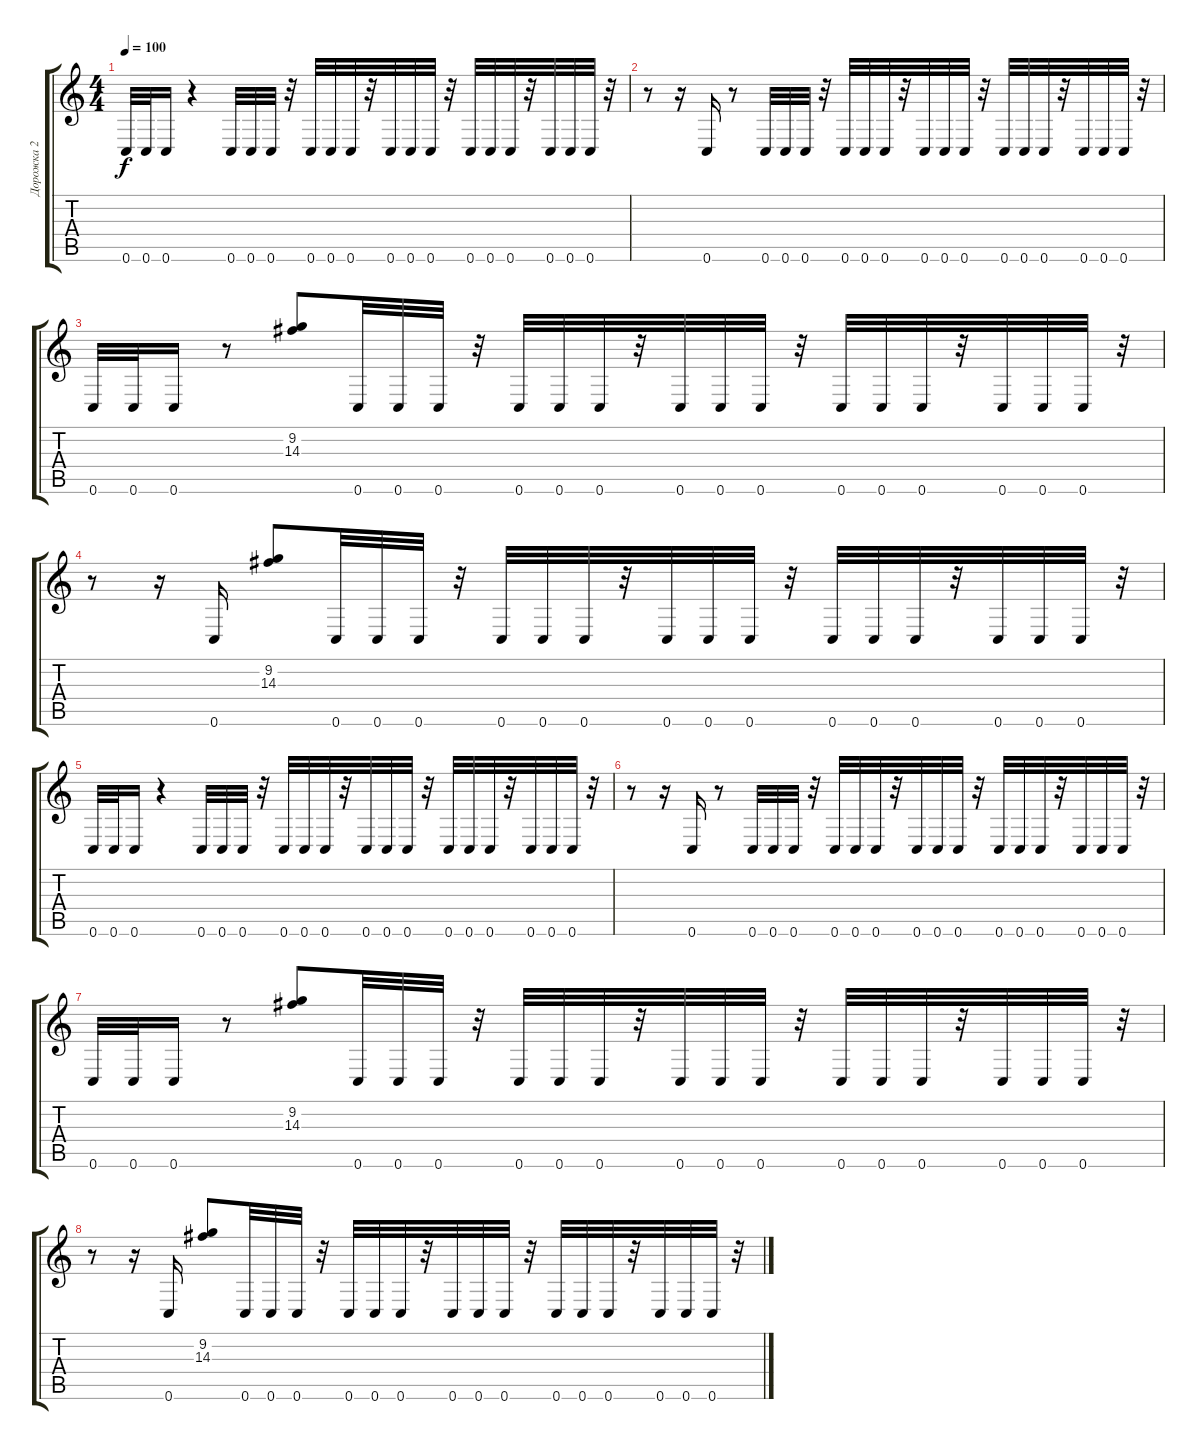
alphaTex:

\track ("Дорожка 2" "Дорожка 2") {instrument overdrivenguitar}
\staff {score tabs}
\tuning (D4 A3 F3 C3 G2 C2) {hide}
\ts (4 4)
\tempo 100
\clef g2
\ks c
0.6.32{dy f} 0.6.32 0.6.16 r.4 0.6.32 0.6.32 0.6.32 r.32 0.6.32 0.6.32 0.6.32 r.32 0.6.32 0.6.32 0.6.32 r.32 0.6.32 0.6.32 0.6.32 r.32 0.6.32 0.6.32 0.6.32 r.32 |
r.8 r.16 0.6.16 r.8 0.6.32 0.6.32 0.6.32 r.32 0.6.32 0.6.32 0.6.32 r.32 0.6.32 0.6.32 0.6.32 r.32 0.6.32 0.6.32 0.6.32 r.32 0.6.32 0.6.32 0.6.32 r.32 |
0.6.32 0.6.32 0.6.16 r.8 (9.2 14.3).8 0.6.32 0.6.32 0.6.32 r.32 0.6.32 0.6.32 0.6.32 r.32 0.6.32 0.6.32 0.6.32 r.32 0.6.32 0.6.32 0.6.32 r.32 0.6.32 0.6.32 0.6.32 r.32 |
r.8 r.16 0.6.16 (9.2 14.3).8 0.6.32 0.6.32 0.6.32 r.32 0.6.32 0.6.32 0.6.32 r.32 0.6.32 0.6.32 0.6.32 r.32 0.6.32 0.6.32 0.6.32 r.32 0.6.32 0.6.32 0.6.32 r.32 |
0.6.32 0.6.32 0.6.16 r.4 0.6.32 0.6.32 0.6.32 r.32 0.6.32 0.6.32 0.6.32 r.32 0.6.32 0.6.32 0.6.32 r.32 0.6.32 0.6.32 0.6.32 r.32 0.6.32 0.6.32 0.6.32 r.32 |
r.8 r.16 0.6.16 r.8 0.6.32 0.6.32 0.6.32 r.32 0.6.32 0.6.32 0.6.32 r.32 0.6.32 0.6.32 0.6.32 r.32 0.6.32 0.6.32 0.6.32 r.32 0.6.32 0.6.32 0.6.32 r.32 |
0.6.32 0.6.32 0.6.16 r.8 (9.2 14.3).8 0.6.32 0.6.32 0.6.32 r.32 0.6.32 0.6.32 0.6.32 r.32 0.6.32 0.6.32 0.6.32 r.32 0.6.32 0.6.32 0.6.32 r.32 0.6.32 0.6.32 0.6.32 r.32 |
r.8 r.16 0.6.16 (9.2 14.3).8 0.6.32 0.6.32 0.6.32 r.32 0.6.32 0.6.32 0.6.32 r.32 0.6.32 0.6.32 0.6.32 r.32 0.6.32 0.6.32 0.6.32 r.32 0.6.32 0.6.32 0.6.32 r.32
